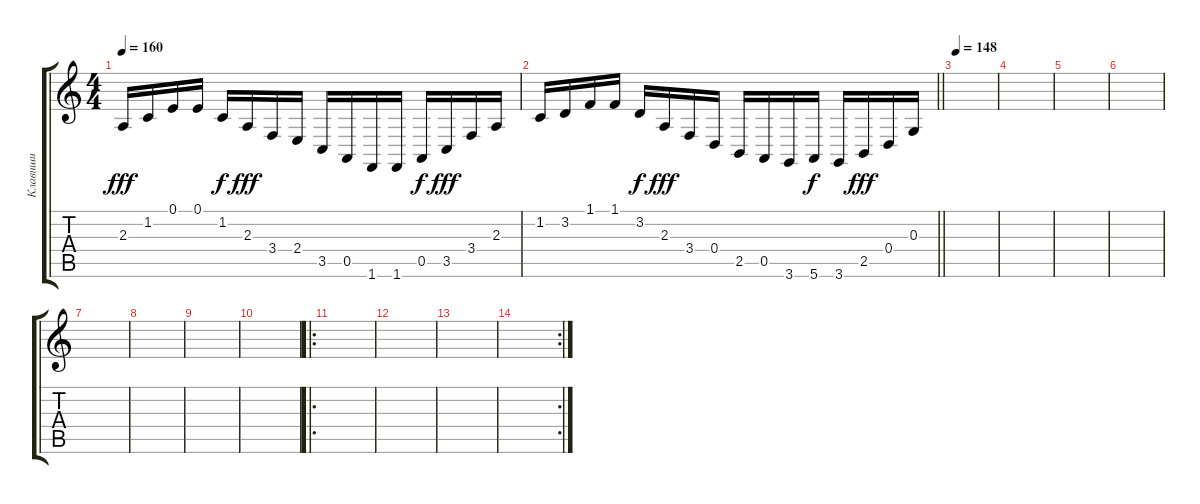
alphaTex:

\track ("Клавиши" "Клавиши") {instrument stringensemble1}
\staff {score tabs}
\tuning (E4 B3 G3 D3 A2 E2) {hide}
\ts (4 4)
\tempo 160
\clef g2
\ks c
2.3.16{dy fff} 1.2.16 0.1.16 0.1.16 1.2.16{dy f} 2.3.16{dy fff} 3.4.16 2.4.16 3.5.16 0.5.16 1.6.16 1.6.16 0.5.16{dy f} 3.5.16{dy fff} 3.4.16 2.3.16 |
\barLineRight lightlight
1.2.16 3.2.16 1.1.16 1.1.16 3.2.16{dy f} 2.3.16{dy fff} 3.4.16 0.4.16 2.5.16 0.5.16 3.6.16 5.6.16{dy f} 3.6.16 2.5.16{dy fff} 0.4.16 0.3.16 |
\section ("" "")
\tempo 148
|
|
|
|
|
|
|
|
\ro
|
|
|
\rc 2
